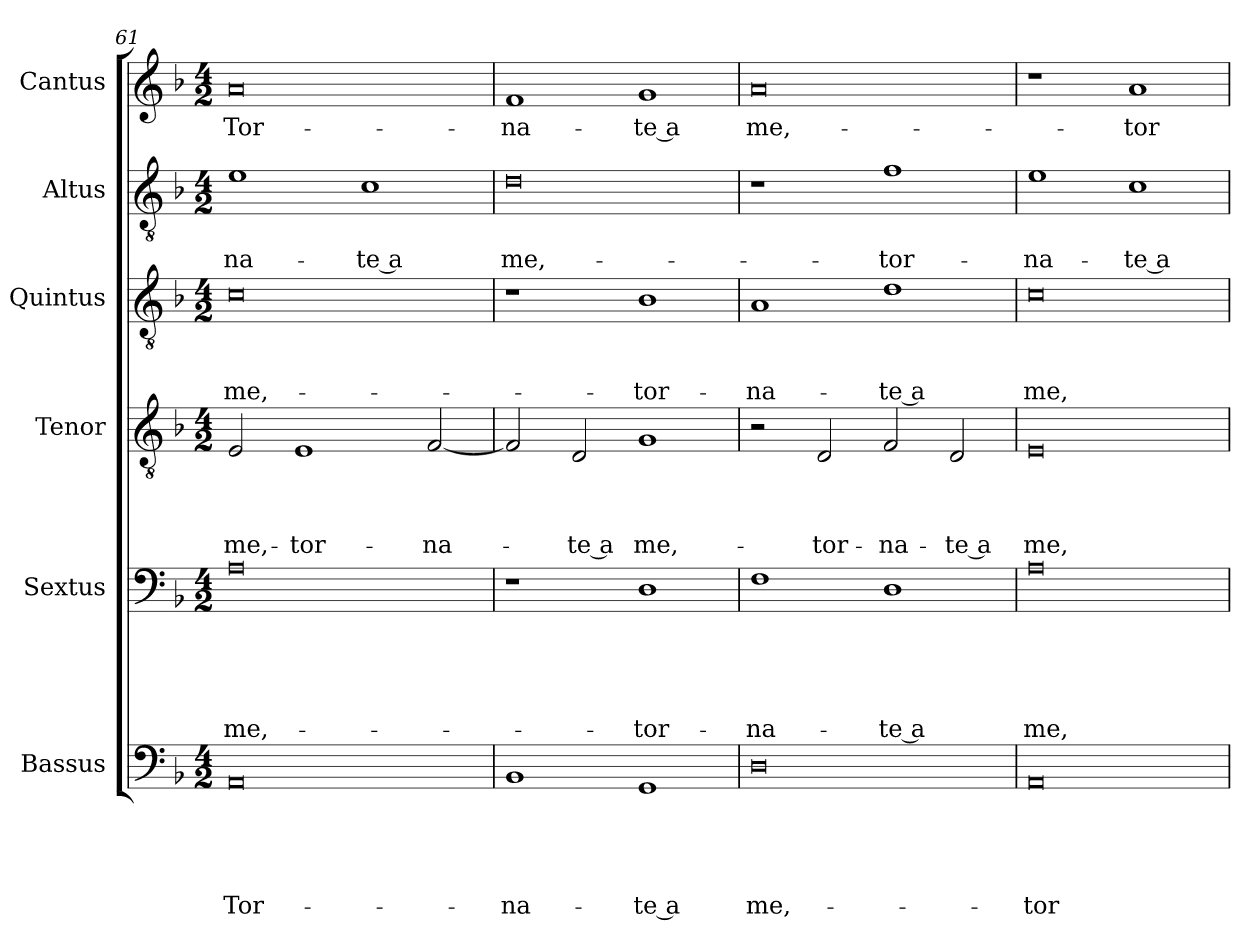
**kern	**text	**text	**text	**text	**text	**kern	**text	**text	**text	**text	**text	**kern	**text	**text	**text	**text	**kern	**text	**text	**text	**kern	**text	**text	**kern	**text
*part6	*part6	*part6	*part6	*part6	*part6	*part5	*part5	*part5	*part5	*part5	*part5	*part4	*part4	*part4	*part4	*part4	*part3	*part3	*part3	*part3	*part2	*part2	*part2	*part1	*part1
*staff6	*staff6	*staff6	*staff6	*staff6	*staff6	*staff5	*staff5	*staff5	*staff5	*staff5	*staff5	*staff4	*staff4	*staff4	*staff4	*staff4	*staff3	*staff3	*staff3	*staff3	*staff2	*staff2	*staff2	*staff1	*staff1
*I"Bassus	*	*	*	*	*	*I"Sextus	*	*	*	*	*	*I"Tenor	*	*	*	*	*I"Quintus	*	*	*	*I"Altus	*	*	*I"Cantus	*
*clefF4	*	*	*	*	*	*clefF4	*	*	*	*	*	*clefGv2	*	*	*	*	*clefGv2	*	*	*	*clefGv2	*	*	*clefG2	*
*k[b-]	*	*	*	*	*	*k[b-]	*	*	*	*	*	*k[b-]	*	*	*	*	*k[b-]	*	*	*	*k[b-]	*	*	*k[b-]	*
*M4/2	*	*	*	*	*	*M4/2	*	*	*	*	*	*M4/2	*	*	*	*	*M4/2	*	*	*	*M4/2	*	*	*M4/2	*
=61	=61	=61	=61	=61	=61	=61	=61	=61	=61	=61	=61	=61	=61	=61	=61	=61	=61	=61	=61	=61	=61	=61	=61	=61	=61
0AA/	.	.	.	.	Tor-	0A\	.	.	.	.	me,-	2E/	.	.	.	me,-	0c\	.	.	me,-	1e\	.	-na-	0a/	Tor-
.	.	.	.	.	.	.	.	.	.	.	.	1E/	.	.	.	tor-	.	.	.	.	.	.	.	.	.
.	.	.	.	.	.	.	.	.	.	.	.	.	.	.	.	.	.	.	.	.	1c\	.	-te a	.	.
.	.	.	.	.	.	.	.	.	.	.	.	[2F/	.	.	.	-na-	.	.	.	.	.	.	.	.	.
=62	=62	=62	=62	=62	=62	=62	=62	=62	=62	=62	=62	=62	=62	=62	=62	=62	=62	=62	=62	=62	=62	=62	=62	=62	=62
1BB-/	.	.	.	.	-na-	1r	.	.	.	.	.	2F/]	.	.	.	.	1r	.	.	.	0d\	.	me,-	1f/	-na-
.	.	.	.	.	.	.	.	.	.	.	.	2D/	.	.	.	-te a	.	.	.	.	.	.	.	.	.
1GG/	.	.	.	.	-te a	1D\	.	.	.	.	tor-	1G/	.	.	.	me,-	1B-\	.	.	tor-	.	.	.	1g/	-te a
=63	=63	=63	=63	=63	=63	=63	=63	=63	=63	=63	=63	=63	=63	=63	=63	=63	=63	=63	=63	=63	=63	=63	=63	=63	=63
0D\	.	.	.	.	me,-	1F\	.	.	.	.	-na-	2r	.	.	.	.	1A/	.	.	-na-	1r	.	.	0a/	me,-
.	.	.	.	.	.	.	.	.	.	.	.	2D/	.	.	.	tor-	.	.	.	.	.	.	.	.	.
.	.	.	.	.	.	1D\	.	.	.	.	-te a	2F/	.	.	.	-na-	1d\	.	.	-te a	1f\	.	tor-	.	.
.	.	.	.	.	.	.	.	.	.	.	.	2D/	.	.	.	-te a	.	.	.	.	.	.	.	.	.
=64	=64	=64	=64	=64	=64	=64	=64	=64	=64	=64	=64	=64	=64	=64	=64	=64	=64	=64	=64	=64	=64	=64	=64	=64	=64
0AA/	.	.	.	.	tor-	0A\	.	.	.	.	me,-	0E/	.	.	.	me,-	0c\	.	.	me,-	1e\	.	-na-	1r	.
.	.	.	.	.	.	.	.	.	.	.	.	.	.	.	.	.	.	.	.	.	1c\	.	-te a	1a/	tor-
=	=	=	=	=	=	=	=	=	=	=	=	=	=	=	=	=	=	=	=	=	=	=	=	=	=
*-	*-	*-	*-	*-	*-	*-	*-	*-	*-	*-	*-	*-	*-	*-	*-	*-	*-	*-	*-	*-	*-	*-	*-	*-	*-
